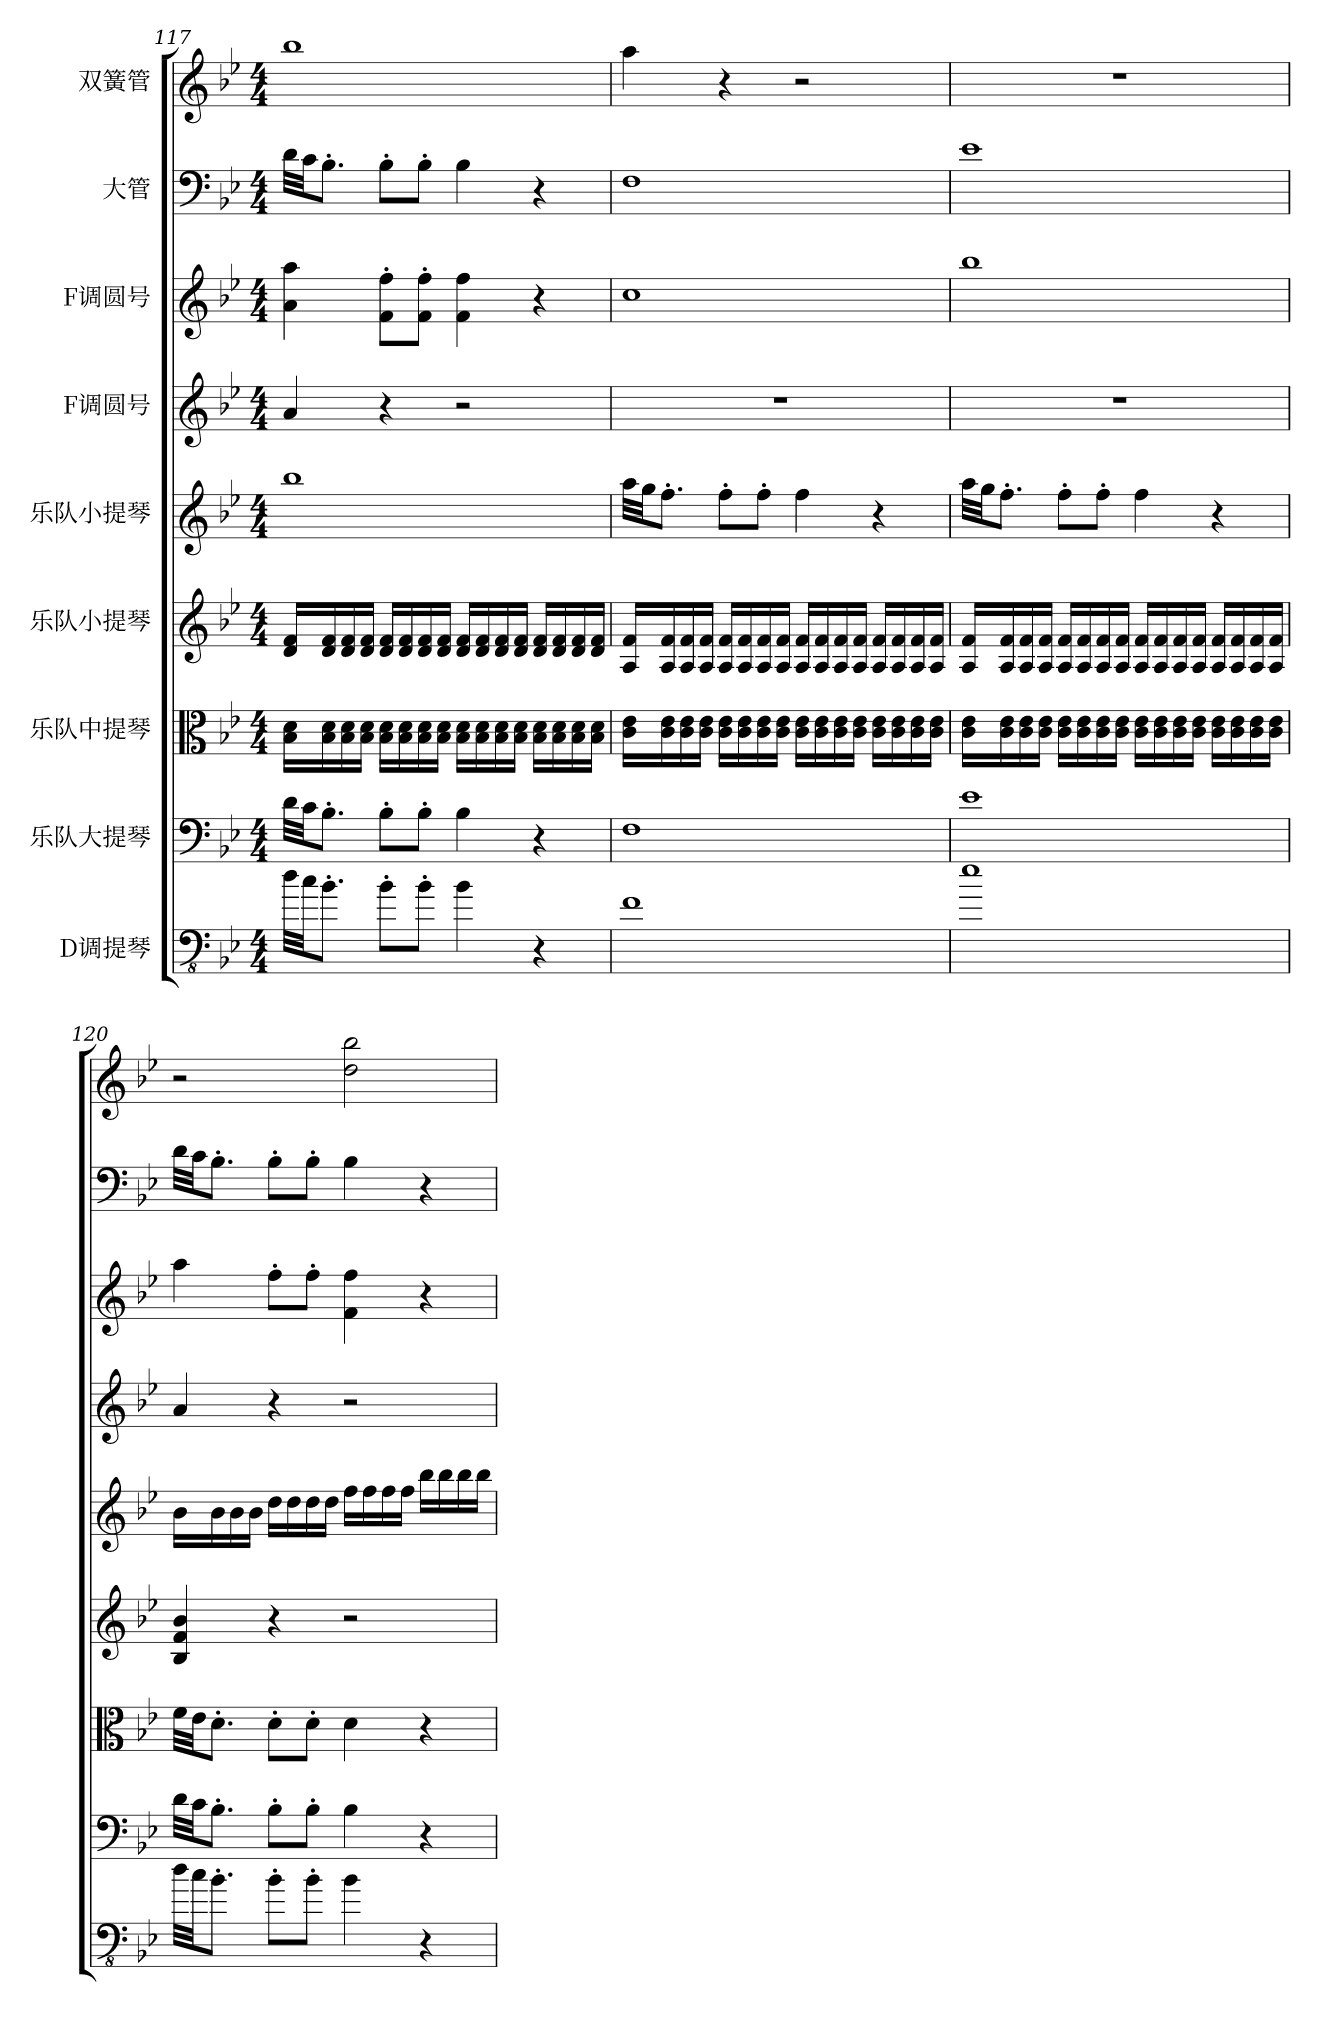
**kern	**kern	**kern	**kern	**kern	**kern	**kern	**kern	**kern
*part9	*part8	*part7	*part6	*part5	*part4	*part3	*part2	*part1
*staff9	*staff8	*staff7	*staff6	*staff5	*staff4	*staff3	*staff2	*staff1
*I"D调提琴	*I"乐队大提琴	*I"乐队中提琴	*I"乐队小提琴	*I"乐队小提琴	*I"F调圆号	*I"F调圆号	*I"大管	*I"双簧管
!!LO:PB:g=z
*clefFv4	*clefF4	*clefC3	*clefG2	*clefG2	*clefG2	*clefG2	*clefF4	*clefG2
*ITrd7c12	*	*	*	*	*ITrd4c7	*ITrd4c7	*	*
*k[b-e-]	*k[b-e-]	*k[b-e-]	*k[b-e-]	*k[b-e-]	*k[b-e-a-]	*k[b-e-a-]	*k[b-e-]	*k[b-e-]
*M4/4	*M4/4	*M4/4	*M4/4	*M4/4	*M4/4	*M4/4	*M4/4	*M4/4
=117	=117	=117	=117	=117	=117	=117	=117	=117
32D\LLL	32d\LLL	16B-\ 16d\LL	16d/ 16f/LL	1bb-	4d/	4d\ 4dd\	32d\LLL	1bb-
32C\JJ	32c\JJ	.	.	.	.	.	32c\JJ	.
8.BB-'\J	8.B-'\J	16B-\ 16d\	16d/ 16f/	.	.	.	8.B-'\J	.
.	.	16B-\ 16d\	16d/ 16f/	.	.	.	.	.
.	.	16B-\ 16d\JJ	16d/ 16f/JJ	.	.	.	.	.
8BB-'\L	8B-'\L	16B-\ 16d\LL	16d/ 16f/LL	.	4r	8B-\' 8b-\'L	8B-'\L	.
.	.	16B-\ 16d\	16d/ 16f/	.	.	.	.	.
8BB-'\J	8B-'\J	16B-\ 16d\	16d/ 16f/	.	.	8B-\' 8b-\'J	8B-'\J	.
.	.	16B-\ 16d\JJ	16d/ 16f/JJ	.	.	.	.	.
4BB-\	4B-\	16B-\ 16d\LL	16d/ 16f/LL	.	2r	4B-\ 4b-\	4B-\	.
.	.	16B-\ 16d\	16d/ 16f/	.	.	.	.	.
.	.	16B-\ 16d\	16d/ 16f/	.	.	.	.	.
.	.	16B-\ 16d\JJ	16d/ 16f/JJ	.	.	.	.	.
4r	4r	16B-\ 16d\LL	16d/ 16f/LL	.	.	4r	4r	.
.	.	16B-\ 16d\	16d/ 16f/	.	.	.	.	.
.	.	16B-\ 16d\	16d/ 16f/	.	.	.	.	.
.	.	16B-\ 16d\JJ	16d/ 16f/JJ	.	.	.	.	.
=118	=118	=118	=118	=118	=118	=118	=118	=118
1FF	1F	16c\ 16e-\LL	16A/ 16f/LL	32aa\LLL	1r	1f	1F	4aa\
.	.	.	.	32gg\JJ	.	.	.	.
.	.	16c\ 16e-\	16A/ 16f/	8.ff'\J	.	.	.	.
.	.	16c\ 16e-\	16A/ 16f/	.	.	.	.	.
.	.	16c\ 16e-\JJ	16A/ 16f/JJ	.	.	.	.	.
.	.	16c\ 16e-\LL	16A/ 16f/LL	8ff'\L	.	.	.	4r
.	.	16c\ 16e-\	16A/ 16f/	.	.	.	.	.
.	.	16c\ 16e-\	16A/ 16f/	8ff'\J	.	.	.	.
.	.	16c\ 16e-\JJ	16A/ 16f/JJ	.	.	.	.	.
.	.	16c\ 16e-\LL	16A/ 16f/LL	4ff\	.	.	.	2r
.	.	16c\ 16e-\	16A/ 16f/	.	.	.	.	.
.	.	16c\ 16e-\	16A/ 16f/	.	.	.	.	.
.	.	16c\ 16e-\JJ	16A/ 16f/JJ	.	.	.	.	.
.	.	16c\ 16e-\LL	16A/ 16f/LL	4r	.	.	.	.
.	.	16c\ 16e-\	16A/ 16f/	.	.	.	.	.
.	.	16c\ 16e-\	16A/ 16f/	.	.	.	.	.
.	.	16c\ 16e-\JJ	16A/ 16f/JJ	.	.	.	.	.
!!LO:PB:g=z
=119	=119	=119	=119	=119	=119	=119	=119	=119
1E-	1e-	16c\ 16e-\LL	16A/ 16f/LL	32aa\LLL	1r	1ee-	1e-	1r
.	.	.	.	32gg\JJ	.	.	.	.
.	.	16c\ 16e-\	16A/ 16f/	8.ff'\J	.	.	.	.
.	.	16c\ 16e-\	16A/ 16f/	.	.	.	.	.
.	.	16c\ 16e-\JJ	16A/ 16f/JJ	.	.	.	.	.
.	.	16c\ 16e-\LL	16A/ 16f/LL	8ff'\L	.	.	.	.
.	.	16c\ 16e-\	16A/ 16f/	.	.	.	.	.
.	.	16c\ 16e-\	16A/ 16f/	8ff'\J	.	.	.	.
.	.	16c\ 16e-\JJ	16A/ 16f/JJ	.	.	.	.	.
.	.	16c\ 16e-\LL	16A/ 16f/LL	4ff\	.	.	.	.
.	.	16c\ 16e-\	16A/ 16f/	.	.	.	.	.
.	.	16c\ 16e-\	16A/ 16f/	.	.	.	.	.
.	.	16c\ 16e-\JJ	16A/ 16f/JJ	.	.	.	.	.
.	.	16c\ 16e-\LL	16A/ 16f/LL	4r	.	.	.	.
.	.	16c\ 16e-\	16A/ 16f/	.	.	.	.	.
.	.	16c\ 16e-\	16A/ 16f/	.	.	.	.	.
.	.	16c\ 16e-\JJ	16A/ 16f/JJ	.	.	.	.	.
=120	=120	=120	=120	=120	=120	=120	=120	=120
32D\LLL	32d\LLL	32f\LLL	4B-/ 4f/ 4b-/	16b-\LL	4d/	4dd\	32d\LLL	2r
32C\JJ	32c\JJ	32e-\JJ	.	.	.	.	32c\JJ	.
8.BB-'\J	8.B-'\J	8.d'\J	.	16b-\	.	.	8.B-'\J	.
.	.	.	.	16b-\	.	.	.	.
.	.	.	.	16b-\JJ	.	.	.	.
8BB-'\L	8B-'\L	8d'\L	4r	16dd\LL	4r	8b-'\L	8B-'\L	.
.	.	.	.	16dd\	.	.	.	.
8BB-'\J	8B-'\J	8d'\J	.	16dd\	.	8b-'\J	8B-'\J	.
.	.	.	.	16dd\JJ	.	.	.	.
4BB-\	4B-\	4d\	2r	16ff\LL	2r	4B-\ 4b-\	4B-\	2dd\ 2bb-\
.	.	.	.	16ff\	.	.	.	.
.	.	.	.	16ff\	.	.	.	.
.	.	.	.	16ff\JJ	.	.	.	.
4r	4r	4r	.	16bb-\LL	.	4r	4r	.
.	.	.	.	16bb-\	.	.	.	.
.	.	.	.	16bb-\	.	.	.	.
.	.	.	.	16bb-\JJ	.	.	.	.
=	=	=	=	=	=	=	=	=
*-	*-	*-	*-	*-	*-	*-	*-	*-
